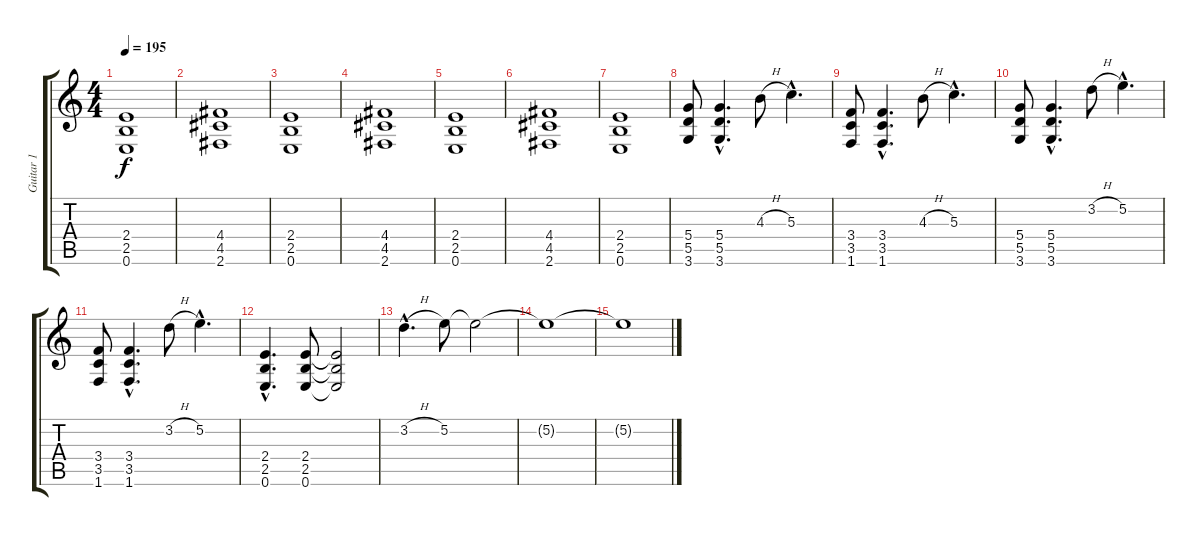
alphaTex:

\track ("Guitar 1" "Guitar 1") {instrument distortionguitar}
\staff {score tabs}
\tuning (E4 B3 G3 D3 A2 E2) {hide}
\ts (4 4)
\tempo 195
\clef g2
\ks c
(2.4 2.5 0.6).1{dy f} |
(4.4 4.5 2.6).1 |
(2.4 2.5 0.6).1 |
(4.4 4.5 2.6).1 |
(2.4 2.5 0.6).1 |
(4.4 4.5 2.6).1 |
(2.4 2.5 0.6).1 |
(5.4 5.5 3.6).8 (5.4{hac} 5.5{hac} 3.6{hac}).4{d} 4.3{h}.8 5.3{hac}.4{d} |
(3.4 3.5 1.6).8 (3.4{hac} 3.5{hac} 1.6{hac}).4{d} 4.3{h}.8 5.3{hac}.4{d} |
(5.4 5.5 3.6).8 (5.4{hac} 5.5{hac} 3.6{hac}).4{d} 3.2{h}.8 5.2{hac}.4{d} |
(3.4 3.5 1.6).8 (3.4{hac} 3.5{hac} 1.6{hac}).4{d} 3.2{h}.8 5.2{hac}.4{d} |
(2.4{hac} 2.5{hac} 0.6{hac}).4{d} (2.4 2.5 0.6).8 (2.4{t} 2.5{t} 0.6{t}).2 |
3.2{h hac}.4{d} 5.2.8 5.2{t}.2 |
5.2{t}.1 |
5.2{t}.1
